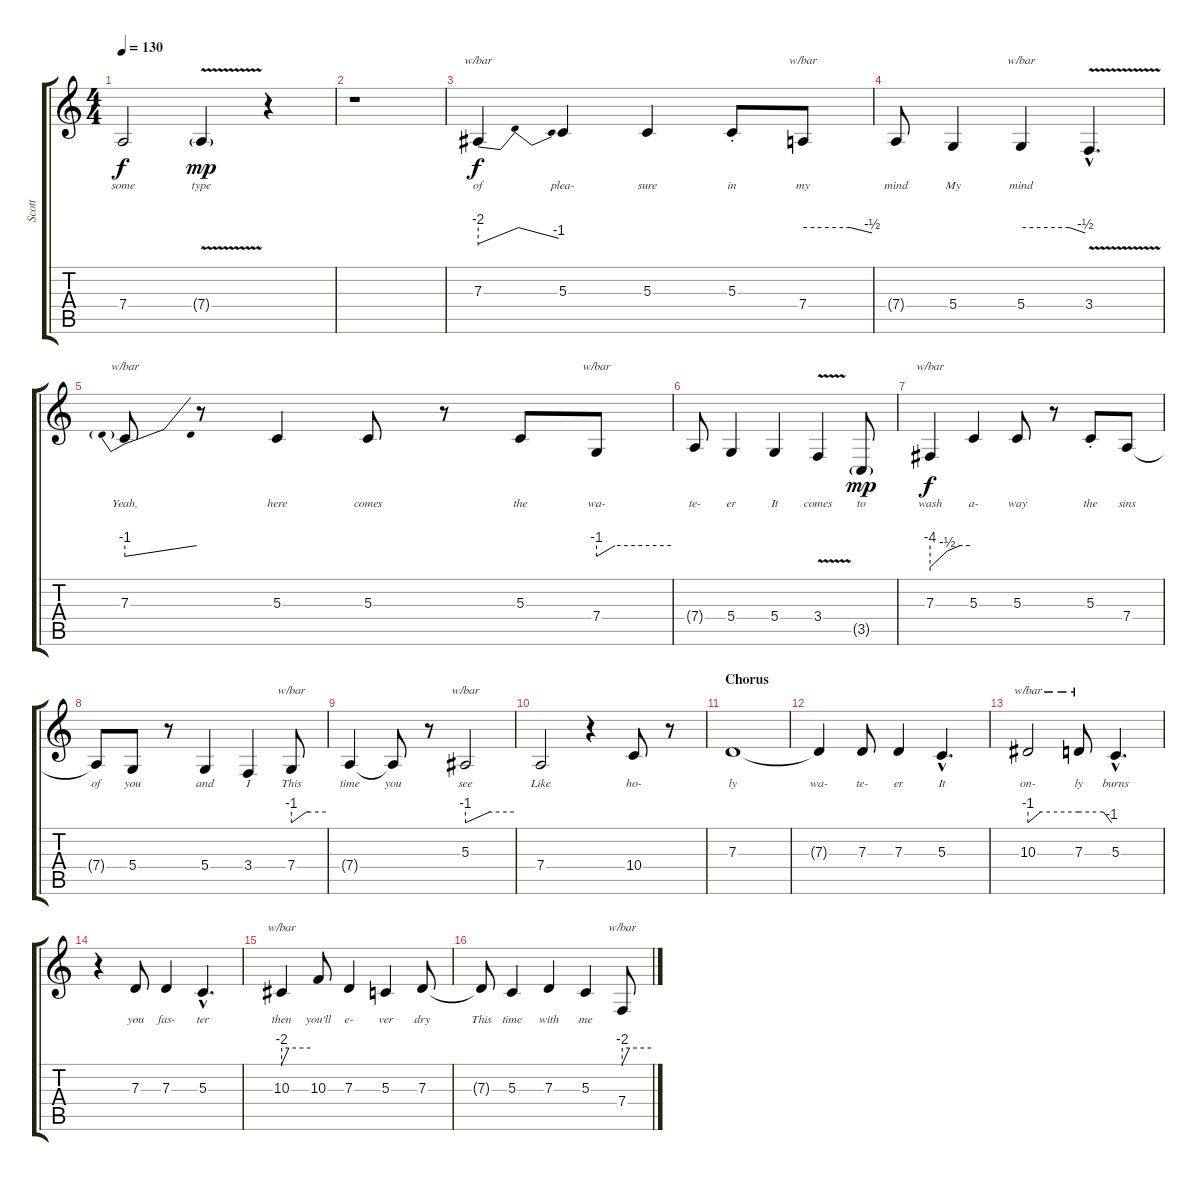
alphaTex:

\track ("Scott" "Scott") {instrument tenorsax}
\staff {score tabs}
\tuning (E4 B3 G3 D3 A2 E2) {hide}
\ts (4 4)
\tempo 130
\clef g2
\ks c
7.4{t}.2{lyrics (0 "some") lyrics (1 "") lyrics (2 "") lyrics (3 "") lyrics (4 "") dy f} 7.4{v g}.4{lyrics (0 "type") lyrics (1 "") lyrics (2 "") lyrics (3 "") lyrics (4 "") dy mp} r.4 |
r.1 |
7.3.4{tbe (dip default 0 -8 20 0 45 0 60 -4) lyrics (0 "of") lyrics (1 "") lyrics (2 "") lyrics (3 "") lyrics (4 "") dy f volume 16} 5.3.4{lyrics (0 "plea-") lyrics (1 "") lyrics (2 "") lyrics (3 "") lyrics (4 "")} 5.3.4{lyrics (0 "sure") lyrics (1 "") lyrics (2 "") lyrics (3 "") lyrics (4 "")} 5.3{st}.8{lyrics (0 "in") lyrics (1 "") lyrics (2 "") lyrics (3 "") lyrics (4 "")} 7.4.8{tbe (custom default 0 0 41 0 60 -2) lyrics (0 "my") lyrics (1 "") lyrics (2 "") lyrics (3 "") lyrics (4 "")} |
7.4{t}.8{lyrics (0 "mind") lyrics (1 "") lyrics (2 "") lyrics (3 "") lyrics (4 "")} 5.4.4{lyrics (0 "My") lyrics (1 "") lyrics (2 "") lyrics (3 "") lyrics (4 "")} 5.4.4{tbe (custom default 0 0 45 0 60 -2) lyrics (0 "mind") lyrics (1 "") lyrics (2 "") lyrics (3 "") lyrics (4 "")} 3.4{v hac}.4{d lyrics (0 "") lyrics (1 "") lyrics (2 "") lyrics (3 "") lyrics (4 "")} |
7.3.8{tbe (predivedive default 0 -4 60 0) lyrics (0 "Yeah,") lyrics (1 "") lyrics (2 "") lyrics (3 "") lyrics (4 "")} r.8 5.3.4{lyrics (0 "here") lyrics (1 "") lyrics (2 "") lyrics (3 "") lyrics (4 "")} 5.3.8{lyrics (0 "comes") lyrics (1 "") lyrics (2 "") lyrics (3 "") lyrics (4 "")} r.8 5.3.8{lyrics (0 "the") lyrics (1 "") lyrics (2 "") lyrics (3 "") lyrics (4 "")} 7.4.8{tbe (custom default 0 -4 15 0 60 0) lyrics (0 "wa-") lyrics (1 "") lyrics (2 "") lyrics (3 "") lyrics (4 "")} |
7.4{t}.8{lyrics (0 "te-") lyrics (1 "") lyrics (2 "") lyrics (3 "") lyrics (4 "")} 5.4.4{lyrics (0 "er") lyrics (1 "") lyrics (2 "") lyrics (3 "") lyrics (4 "")} 5.4.4{lyrics (0 "It") lyrics (1 "") lyrics (2 "") lyrics (3 "") lyrics (4 "")} 3.4{v}.4{lyrics (0 "comes") lyrics (1 "") lyrics (2 "") lyrics (3 "") lyrics (4 "")} 3.5{g}.8{lyrics (0 "to") lyrics (1 "") lyrics (2 "") lyrics (3 "") lyrics (4 "") dy mp} |
7.3.4{tbe (custom default 0 -16 26 -2 45 0 60 0) lyrics (0 "wash") lyrics (1 "") lyrics (2 "") lyrics (3 "") lyrics (4 "") dy f volume 16} 5.3.4{lyrics (0 "a-") lyrics (1 "") lyrics (2 "") lyrics (3 "") lyrics (4 "")} 5.3.8{lyrics (0 "way") lyrics (1 "") lyrics (2 "") lyrics (3 "") lyrics (4 "")} r.8 5.3{st}.8{lyrics (0 "the") lyrics (1 "") lyrics (2 "") lyrics (3 "") lyrics (4 "")} 7.4.8{lyrics (0 "sins") lyrics (1 "") lyrics (2 "") lyrics (3 "") lyrics (4 "")} |
7.4{t}.8{lyrics (0 "of") lyrics (1 "") lyrics (2 "") lyrics (3 "") lyrics (4 "")} 5.4.8{lyrics (0 "you") lyrics (1 "") lyrics (2 "") lyrics (3 "") lyrics (4 "")} r.8 5.4.4{lyrics (0 "and") lyrics (1 "") lyrics (2 "") lyrics (3 "") lyrics (4 "")} 3.4.4{lyrics (0 "I") lyrics (1 "") lyrics (2 "") lyrics (3 "") lyrics (4 "")} 7.4.8{tbe (custom default 0 -4 26 0 30 0 60 0) lyrics (0 "This") lyrics (1 "") lyrics (2 "") lyrics (3 "") lyrics (4 "")} |
7.4{t}.4{lyrics (0 "time") lyrics (1 "") lyrics (2 "") lyrics (3 "") lyrics (4 "")} 7.4{t}.8{lyrics (0 "you") lyrics (1 "") lyrics (2 "") lyrics (3 "") lyrics (4 "")} r.8 5.3.2{tbe (custom default 0 -4 30 0 60 0) lyrics (0 "see") lyrics (1 "") lyrics (2 "") lyrics (3 "") lyrics (4 "")} |
7.4.2{lyrics (0 "Like") lyrics (1 "") lyrics (2 "") lyrics (3 "") lyrics (4 "")} r.4 10.4.8{lyrics (0 "ho-") lyrics (1 "") lyrics (2 "") lyrics (3 "") lyrics (4 "")} r.8 |
\section ("" "Chorus")
7.3.1{lyrics (0 "ly") lyrics (1 "") lyrics (2 "") lyrics (3 "") lyrics (4 "")} |
7.3{t}.4{lyrics (0 "wa-") lyrics (1 "") lyrics (2 "") lyrics (3 "") lyrics (4 "")} 7.3.8{lyrics (0 "te-") lyrics (1 "") lyrics (2 "") lyrics (3 "") lyrics (4 "")} 7.3.4{lyrics (0 "er") lyrics (1 "") lyrics (2 "") lyrics (3 "") lyrics (4 "")} 5.3{hac}.4{d lyrics (0 "It") lyrics (1 "") lyrics (2 "") lyrics (3 "") lyrics (4 "")} |
10.3.2{tbe (custom default 0 -4 15 0 60 0) lyrics (0 "on-") lyrics (1 "") lyrics (2 "") lyrics (3 "") lyrics (4 "")} 7.3.8{tbe (custom default 0 0 45 0 60 -4) lyrics (0 "ly") lyrics (1 "") lyrics (2 "") lyrics (3 "") lyrics (4 "")} 5.3{hac}.4{d lyrics (0 "burns") lyrics (1 "") lyrics (2 "") lyrics (3 "") lyrics (4 "")} |
r.4 7.3.8{lyrics (0 "you") lyrics (1 "") lyrics (2 "") lyrics (3 "") lyrics (4 "")} 7.3.4{lyrics (0 "fas-") lyrics (1 "") lyrics (2 "") lyrics (3 "") lyrics (4 "")} 5.3{hac}.4{d lyrics (0 "ter") lyrics (1 "") lyrics (2 "") lyrics (3 "") lyrics (4 "")} |
10.3.4{tbe (custom default 0 -8 15 0 60 0) lyrics (0 "then") lyrics (1 "") lyrics (2 "") lyrics (3 "") lyrics (4 "")} 10.3.8{lyrics (0 "you'll") lyrics (1 "") lyrics (2 "") lyrics (3 "") lyrics (4 "")} 7.3.4{lyrics (0 "e-") lyrics (1 "") lyrics (2 "") lyrics (3 "") lyrics (4 "")} 5.3.4{lyrics (0 "ver") lyrics (1 "") lyrics (2 "") lyrics (3 "") lyrics (4 "")} 7.3.8{lyrics (0 "dry") lyrics (1 "") lyrics (2 "") lyrics (3 "") lyrics (4 "")} |
7.3{t}.8{lyrics (0 "This") lyrics (1 "") lyrics (2 "") lyrics (3 "") lyrics (4 "")} 5.3.4{lyrics (0 "time") lyrics (1 "") lyrics (2 "") lyrics (3 "") lyrics (4 "")} 7.3.4{lyrics (0 "with") lyrics (1 "") lyrics (2 "") lyrics (3 "") lyrics (4 "")} 5.3.4{lyrics (0 "me") lyrics (1 "") lyrics (2 "") lyrics (3 "") lyrics (4 "")} 7.4.8{tbe (custom default 0 -8 15 0 60 0) lyrics (0 "") lyrics (1 "") lyrics (2 "") lyrics (3 "") lyrics (4 "")}
